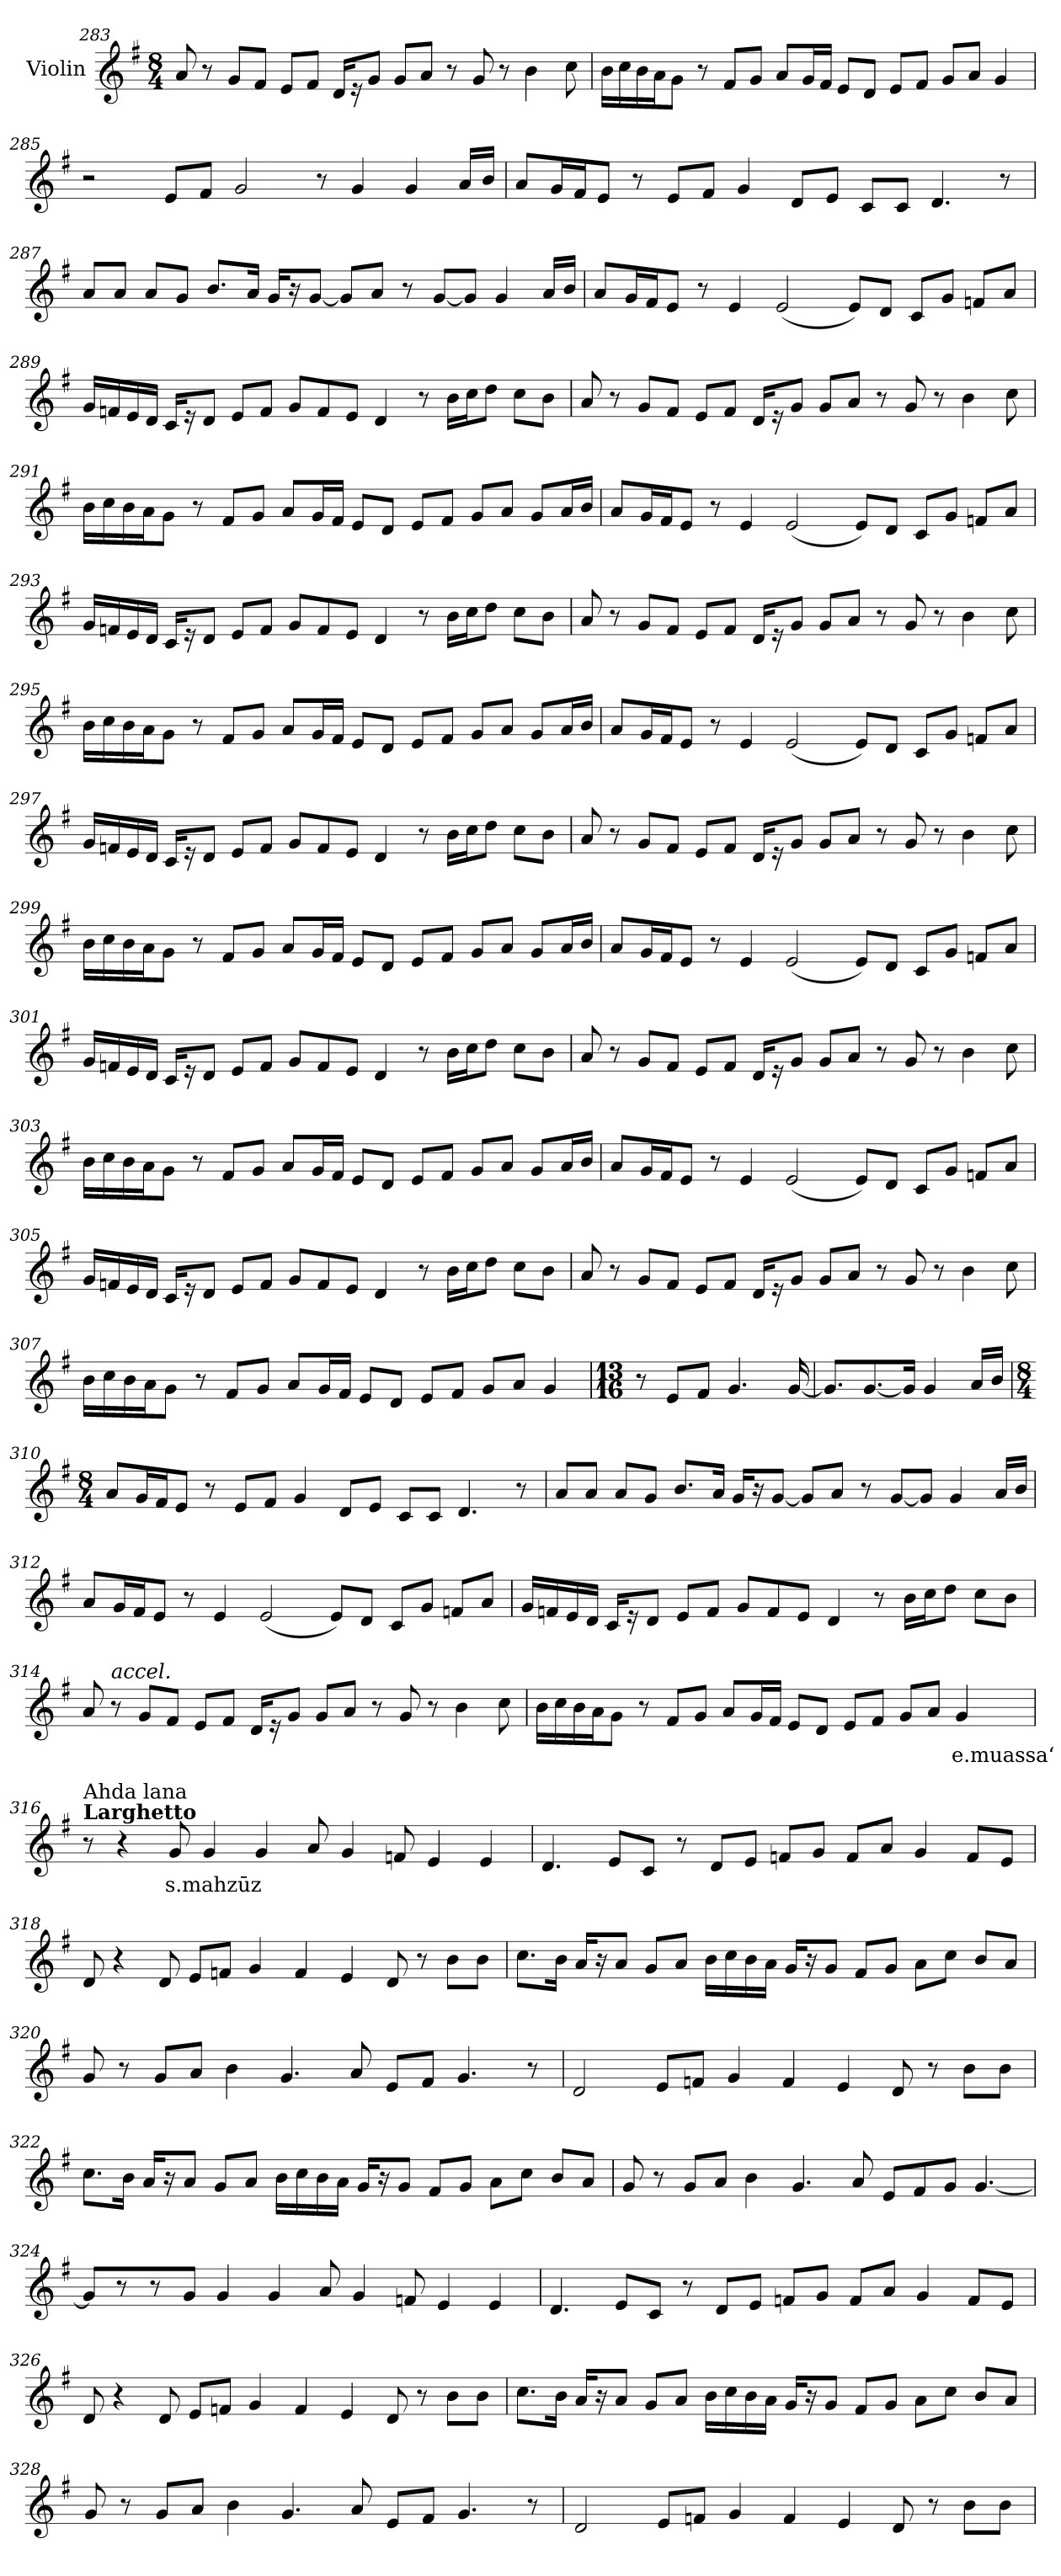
**kern	**text
*part1	*part1
*staff1	*staff1
*I"Violin	*
*clefG2	*
*k[f#]	*
*G:	*
*M8/4	*
=283	=283
8a/	.
8r	.
8g/L	.
8f#/J	.
8e/L	.
8f#/J	.
16d/KL	.
16r	.
8g/J	.
8g/L	.
8a/J	.
8r	.
8g/	.
8r	.
4b\	.
8cc\	.
!!LO:LB:g=z
=284	=284
16b\LL	.
16cc\	.
16b\	.
16a\J	.
8g\J	.
8r	.
8f#/L	.
8g/J	.
8a/L	.
16g/L	.
16f#/JJ	.
8e/L	.
8d/J	.
8e/L	.
8f#/J	.
8g/L	.
8a/J	.
4g/	.
=285	=285
2r	.
8e/L	.
8f#/J	.
2g/	.
8r	.
4g/	.
4g/	.
16a/LL	.
16b/JJ	.
!!LO:LB:g=z
=286	=286
8a/L	.
16g/L	.
16f#/J	.
8e/J	.
8r	.
8e/L	.
8f#/J	.
4g/	.
8d/L	.
8e/J	.
8c/L	.
8c/J	.
4.d/	.
8r	.
=287	=287
8a/L	.
8a/J	.
8a/L	.
8g/J	.
8.b/L	.
16a/Jk	.
16g/KL	.
16r	.
[8g/J	.
8g/L]	.
8a/J	.
8r	.
[8g/L	.
8g/J]	.
4g/	.
16a/LL	.
16b/JJ	.
!!LO:LB:g=z
=288	=288
8a/L	.
16g/L	.
16f#/J	.
8e/J	.
8r	.
4e/	.
(<2e/	.
8e/L)	.
8d/J	.
8c/L	.
8g/J	.
8fn/L	.
8a/J	.
=289	=289
16g/LL	.
16fn/	.
16e/	.
16d/JJ	.
16c/KL	.
16r	.
8d/J	.
8e/L	.
8f/J	.
8g/L	.
8f/	.
8e/J	.
4d/	.
8r	.
16b\LL	.
16cc\J	.
8dd\J	.
8cc\L	.
8b\J	.
!!LO:PB:g=z
=290	=290
8a/	.
8r	.
8g/L	.
8f#/J	.
8e/L	.
8f#/J	.
16d/KL	.
16r	.
8g/J	.
8g/L	.
8a/J	.
8r	.
8g/	.
8r	.
4b\	.
8cc\	.
=291	=291
16b\LL	.
16cc\	.
16b\	.
16a\J	.
8g\J	.
8r	.
8f#/L	.
8g/J	.
8a/L	.
16g/L	.
16f#/JJ	.
8e/L	.
8d/J	.
8e/L	.
8f#/J	.
8g/L	.
8a/J	.
8g/L	.
16a/L	.
16b/JJ	.
!!LO:LB:g=z
=292	=292
8a/L	.
16g/L	.
16f#/J	.
8e/J	.
8r	.
4e/	.
(<2e/	.
8e/L)	.
8d/J	.
8c/L	.
8g/J	.
8fn/L	.
8a/J	.
=293	=293
16g/LL	.
16fn/	.
16e/	.
16d/JJ	.
16c/KL	.
16r	.
8d/J	.
8e/L	.
8f/J	.
8g/L	.
8f/	.
8e/J	.
4d/	.
8r	.
16b\LL	.
16cc\J	.
8dd\J	.
8cc\L	.
8b\J	.
!!LO:LB:g=z
=294	=294
8a/	.
8r	.
8g/L	.
8f#/J	.
8e/L	.
8f#/J	.
16d/KL	.
16r	.
8g/J	.
8g/L	.
8a/J	.
8r	.
8g/	.
8r	.
4b\	.
8cc\	.
=295	=295
16b\LL	.
16cc\	.
16b\	.
16a\J	.
8g\J	.
8r	.
8f#/L	.
8g/J	.
8a/L	.
16g/L	.
16f#/JJ	.
8e/L	.
8d/J	.
8e/L	.
8f#/J	.
8g/L	.
8a/J	.
8g/L	.
16a/L	.
16b/JJ	.
!!LO:LB:g=z
=296	=296
8a/L	.
16g/L	.
16f#/J	.
8e/J	.
8r	.
4e/	.
(<2e/	.
8e/L)	.
8d/J	.
8c/L	.
8g/J	.
8fn/L	.
8a/J	.
=297	=297
16g/LL	.
16fn/	.
16e/	.
16d/JJ	.
16c/KL	.
16r	.
8d/J	.
8e/L	.
8f/J	.
8g/L	.
8f/	.
8e/J	.
4d/	.
8r	.
16b\LL	.
16cc\J	.
8dd\J	.
8cc\L	.
8b\J	.
!!LO:LB:g=z
=298	=298
8a/	.
8r	.
8g/L	.
8f#/J	.
8e/L	.
8f#/J	.
16d/KL	.
16r	.
8g/J	.
8g/L	.
8a/J	.
8r	.
8g/	.
8r	.
4b\	.
8cc\	.
=299	=299
16b\LL	.
16cc\	.
16b\	.
16a\J	.
8g\J	.
8r	.
8f#/L	.
8g/J	.
8a/L	.
16g/L	.
16f#/JJ	.
8e/L	.
8d/J	.
8e/L	.
8f#/J	.
8g/L	.
8a/J	.
8g/L	.
16a/L	.
16b/JJ	.
!!LO:LB:g=z
=300	=300
8a/L	.
16g/L	.
16f#/J	.
8e/J	.
8r	.
4e/	.
(<2e/	.
8e/L)	.
8d/J	.
8c/L	.
8g/J	.
8fn/L	.
8a/J	.
=301	=301
16g/LL	.
16fn/	.
16e/	.
16d/JJ	.
16c/KL	.
16r	.
8d/J	.
8e/L	.
8f/J	.
8g/L	.
8f/	.
8e/J	.
4d/	.
8r	.
16b\LL	.
16cc\J	.
8dd\J	.
8cc\L	.
8b\J	.
!!LO:LB:g=z
=302	=302
8a/	.
8r	.
8g/L	.
8f#/J	.
8e/L	.
8f#/J	.
16d/KL	.
16r	.
8g/J	.
8g/L	.
8a/J	.
8r	.
8g/	.
8r	.
4b\	.
8cc\	.
=303	=303
16b\LL	.
16cc\	.
16b\	.
16a\J	.
8g\J	.
8r	.
8f#/L	.
8g/J	.
8a/L	.
16g/L	.
16f#/JJ	.
8e/L	.
8d/J	.
8e/L	.
8f#/J	.
8g/L	.
8a/J	.
8g/L	.
16a/L	.
16b/JJ	.
!!LO:LB:g=z
=304	=304
8a/L	.
16g/L	.
16f#/J	.
8e/J	.
8r	.
4e/	.
(<2e/	.
8e/L)	.
8d/J	.
8c/L	.
8g/J	.
8fn/L	.
8a/J	.
=305	=305
16g/LL	.
16fn/	.
16e/	.
16d/JJ	.
16c/KL	.
16r	.
8d/J	.
8e/L	.
8f/J	.
8g/L	.
8f/	.
8e/J	.
4d/	.
8r	.
16b\LL	.
16cc\J	.
8dd\J	.
8cc\L	.
8b\J	.
!!LO:PB:g=z
=306	=306
8a/	.
8r	.
8g/L	.
8f#/J	.
8e/L	.
8f#/J	.
16d/KL	.
16r	.
8g/J	.
8g/L	.
8a/J	.
8r	.
8g/	.
8r	.
4b\	.
8cc\	.
=307	=307
16b\LL	.
16cc\	.
16b\	.
16a\J	.
8g\J	.
8r	.
8f#/L	.
8g/J	.
8a/L	.
16g/L	.
16f#/JJ	.
8e/L	.
8d/J	.
8e/L	.
8f#/J	.
8g/L	.
8a/J	.
4g/	.
!!LO:LB:g=z
=308	=308
*M13/16	*
8r	.
8e/L	.
8f#/J	.
4.g/	.
[16g/	.
=309	=309
8.g/L]	.
[8.g/	.
16g/Jk]	.
4g/	.
16a/LL	.
16b/JJ	.
=310	=310
*M8/4	*
8a/L	.
16g/L	.
16f#/J	.
8e/J	.
8r	.
8e/L	.
8f#/J	.
4g/	.
8d/L	.
8e/J	.
8c/L	.
8c/J	.
4.d/	.
8r	.
!!LO:LB:g=z
=311	=311
8a/L	.
8a/J	.
8a/L	.
8g/J	.
8.b/L	.
16a/Jk	.
16g/KL	.
16r	.
[8g/J	.
8g/L]	.
8a/J	.
8r	.
[8g/L	.
8g/J]	.
4g/	.
16a/LL	.
16b/JJ	.
=312	=312
8a/L	.
16g/L	.
16f#/J	.
8e/J	.
8r	.
4e/	.
(<2e/	.
8e/L)	.
8d/J	.
8c/L	.
8g/J	.
8fn/L	.
8a/J	.
!!LO:LB:g=z
=313	=313
16g/LL	.
16fn/	.
16e/	.
16d/JJ	.
16c/KL	.
16r	.
8d/J	.
8e/L	.
8f/J	.
8g/L	.
8f/	.
8e/J	.
4d/	.
8r	.
16b\LL	.
16cc\J	.
8dd\J	.
8cc\L	.
8b\J	.
=314	=314
8a/	.
!LO:TX:a:i:t=accel.	!
8r	.
8g/L	.
8f#/J	.
8e/L	.
8f#/J	.
16d/KL	.
16r	.
8g/J	.
8g/L	.
8a/J	.
8r	.
8g/	.
8r	.
4b\	.
8cc\	.
!!LO:LB:g=z
=315	=315
16b\LL	.
16cc\	.
16b\	.
16a\J	.
8g\J	.
8r	.
8f#/L	.
8g/J	.
8a/L	.
16g/L	.
16f#/JJ	.
8e/L	.
8d/J	.
8e/L	.
8f#/J	.
8g/L	.
8a/J	.
!	!LO:LY:b
4g/	e.muassa‘
=316	=316
*MM75	*
!LO:TX:a:B:t=Larghetto	!
!LO:TX:a:t=Ahda lana	!
8r	.
4r	.
!	!LO:LY:b
8g/	s.mahzūz
4g/	.
4g/	.
8a/	.
4g/	.
8fn/	.
4e/	.
4e/	.
!!LO:LB:g=z
=317	=317
4.d/	.
8e/L	.
8c/J	.
8r	.
8d/L	.
8e/J	.
8fn/L	.
8g/J	.
8f/L	.
8a/J	.
4g/	.
8f/L	.
8e/J	.
=318	=318
8d/	.
4r	.
8d/	.
8e/L	.
8fn/J	.
4g/	.
4f/	.
4e/	.
8d/	.
8r	.
8b\L	.
8b\J	.
!!LO:LB:g=z
=319	=319
8.cc\L	.
16b\Jk	.
16a/KL	.
16r	.
8a/J	.
8g/L	.
8a/J	.
16b\LL	.
16cc\	.
16b\	.
16a\JJ	.
16g/KL	.
16r	.
8g/J	.
8f#/L	.
8g/J	.
8a\L	.
8cc\J	.
8b/L	.
8a/J	.
=320	=320
8g/	.
8r	.
8g/L	.
8a/J	.
4b\	.
4.g/	.
8a/	.
8e/L	.
8f#/J	.
4.g/	.
8r	.
!!LO:LB:g=z
=321	=321
2d/	.
8e/L	.
8fn/J	.
4g/	.
4f/	.
4e/	.
8d/	.
8r	.
8b\L	.
8b\J	.
=322	=322
8.cc\L	.
16b\Jk	.
16a/KL	.
16r	.
8a/J	.
8g/L	.
8a/J	.
16b\LL	.
16cc\	.
16b\	.
16a\JJ	.
16g/KL	.
16r	.
8g/J	.
8f#/L	.
8g/J	.
8a\L	.
8cc\J	.
8b/L	.
8a/J	.
!!LO:PB:g=z
=323	=323
8g/	.
8r	.
8g/L	.
8a/J	.
4b\	.
4.g/	.
8a/	.
8e/L	.
8f#/	.
8g/J	.
[4.g/	.
=324	=324
8g/L]	.
8r	.
8r	.
8g/J	.
4g/	.
4g/	.
8a/	.
4g/	.
8fn/	.
4e/	.
4e/	.
!!LO:LB:g=z
=325	=325
4.d/	.
8e/L	.
8c/J	.
8r	.
8d/L	.
8e/J	.
8fn/L	.
8g/J	.
8f/L	.
8a/J	.
4g/	.
8f/L	.
8e/J	.
=326	=326
8d/	.
4r	.
8d/	.
8e/L	.
8fn/J	.
4g/	.
4f/	.
4e/	.
8d/	.
8r	.
8b\L	.
8b\J	.
!!LO:LB:g=z
=327	=327
8.cc\L	.
16b\Jk	.
16a/KL	.
16r	.
8a/J	.
8g/L	.
8a/J	.
16b\LL	.
16cc\	.
16b\	.
16a\JJ	.
16g/KL	.
16r	.
8g/J	.
8f#/L	.
8g/J	.
8a\L	.
8cc\J	.
8b/L	.
8a/J	.
=328	=328
8g/	.
8r	.
8g/L	.
8a/J	.
4b\	.
4.g/	.
8a/	.
8e/L	.
8f#/J	.
4.g/	.
8r	.
!!LO:LB:g=z
=329	=329
2d/	.
8e/L	.
8fn/J	.
4g/	.
4f/	.
4e/	.
8d/	.
8r	.
8b\L	.
8b\J	.
=	=
*-	*-
